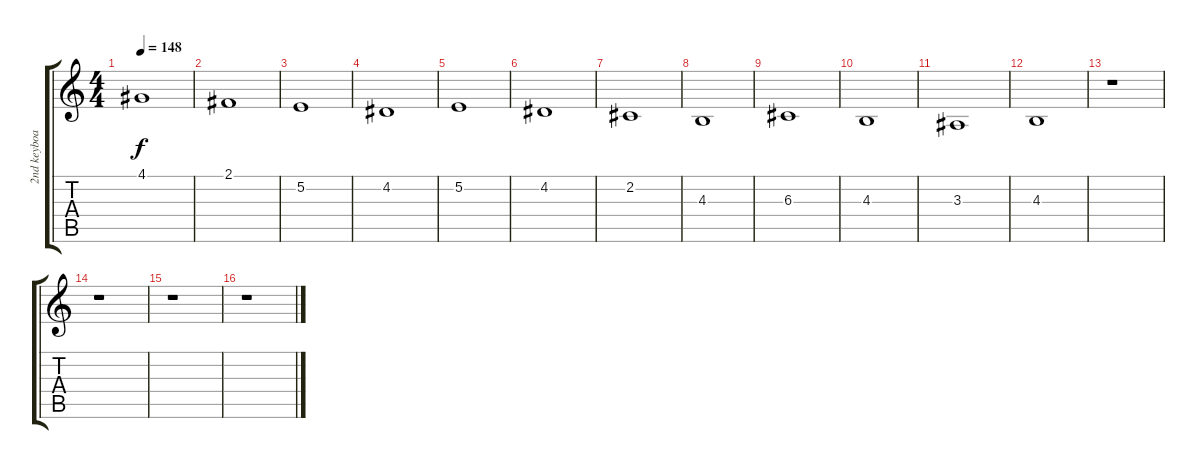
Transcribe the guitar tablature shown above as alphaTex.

\track ("2nd keyboard" "2nd keyboa") {instrument synthstrings2}
\staff {score tabs}
\tuning (E4 B3 G3 D3 A2 E2) {hide}
\ts (4 4)
\tempo 148
\clef g2
\ks c
4.1.1{dy f} |
2.1.1 |
5.2.1 |
4.2.1 |
5.2.1 |
4.2.1 |
2.2.1 |
4.3.1 |
6.3.1 |
4.3.1 |
3.3.1 |
4.3.1 |
r.1 |
r.1 |
r.1 |
r.1
